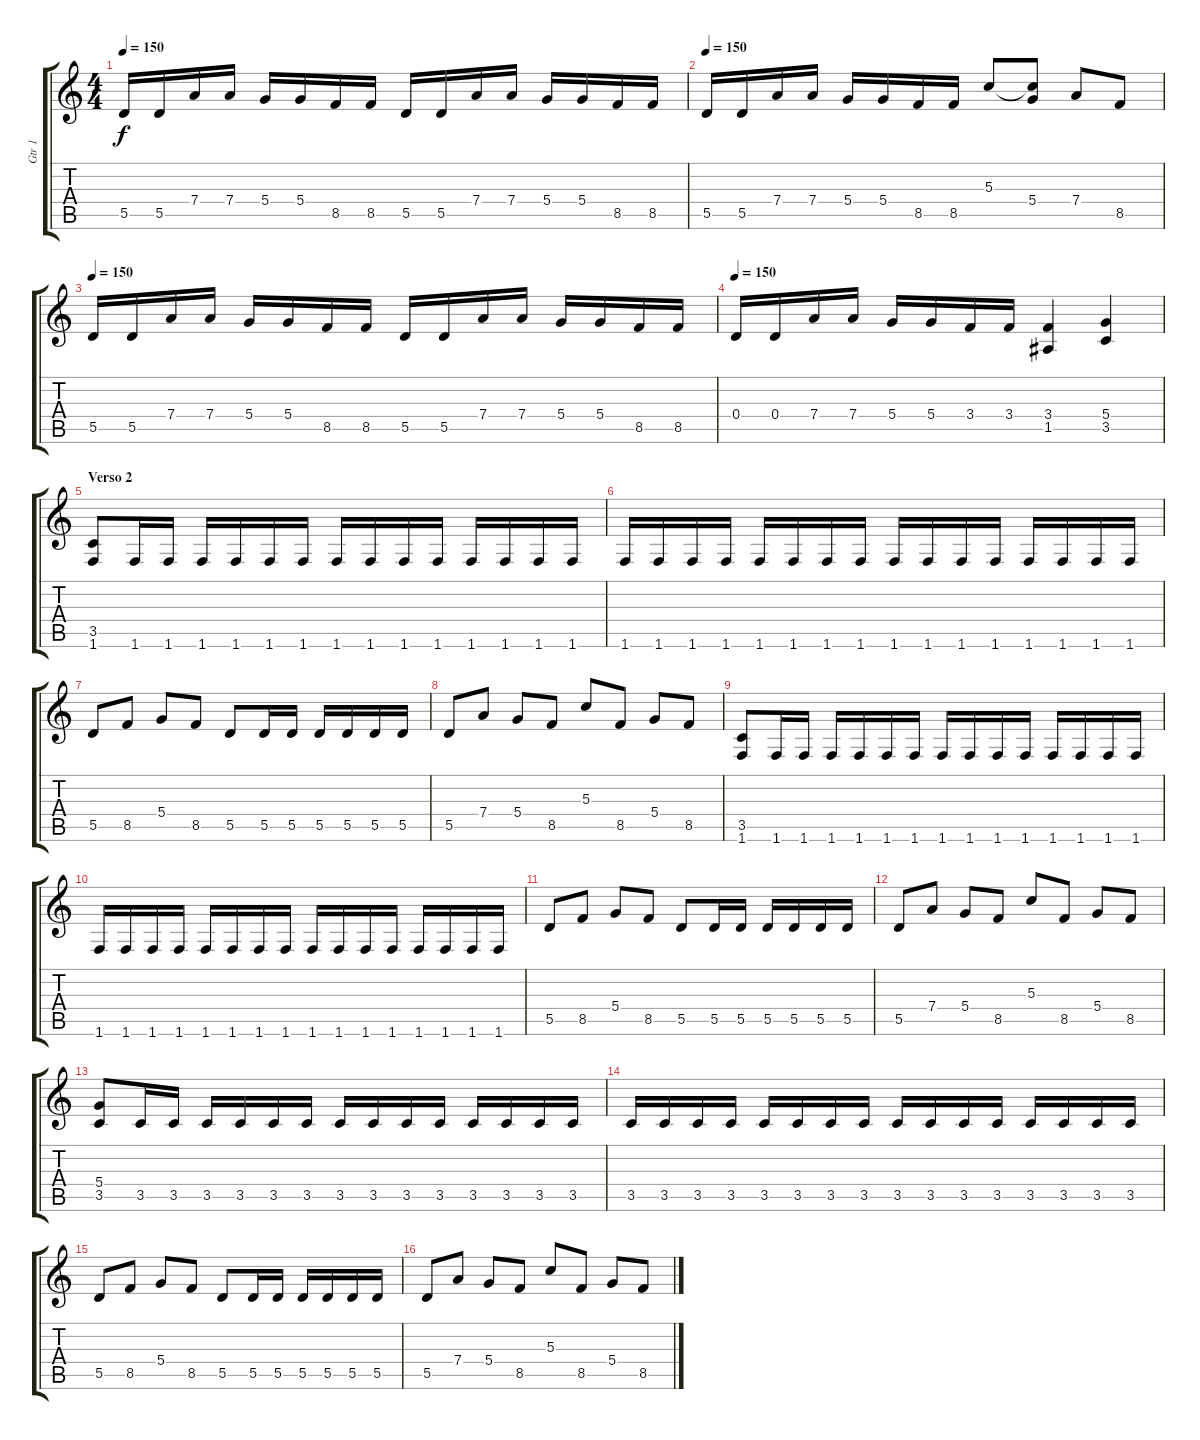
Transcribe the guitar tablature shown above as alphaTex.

\track ("Gtr 1" "Gtr 1") {instrument distortionguitar}
\staff {score tabs}
\tuning (E4 B3 G3 D3 A2 E2) {hide}
\ts (4 4)
\tempo 150
\clef g2
\ks c
5.5.16{dy f} 5.5.16 7.4.16 7.4.16 5.4.16 5.4.16 8.5.16 8.5.16 5.5.16 5.5.16 7.4.16 7.4.16 5.4.16 5.4.16 8.5.16 8.5.16 |
\tempo 150
5.5.16 5.5.16 7.4.16 7.4.16 5.4.16 5.4.16 8.5.16 8.5.16 5.3.8 (5.3{t} 5.4).8 7.4.8 8.5.8 |
\tempo 150
5.5.16 5.5.16 7.4.16 7.4.16 5.4.16 5.4.16 8.5.16 8.5.16 5.5.16 5.5.16 7.4.16 7.4.16 5.4.16 5.4.16 8.5.16 8.5.16 |
\tempo 150
0.4.16 0.4.16 7.4.16 7.4.16 5.4.16 5.4.16 3.4.16 3.4.16 (3.4 1.5).4 (5.4 3.5).4 |
\section ("" "Verso 2")
(3.5 1.6).8 1.6.16 1.6.16 1.6.16 1.6.16 1.6.16 1.6.16 1.6.16 1.6.16 1.6.16 1.6.16 1.6.16 1.6.16 1.6.16 1.6.16 |
1.6.16 1.6.16 1.6.16 1.6.16 1.6.16 1.6.16 1.6.16 1.6.16 1.6.16 1.6.16 1.6.16 1.6.16 1.6.16 1.6.16 1.6.16 1.6.16 |
5.5.8 8.5.8 5.4.8 8.5.8 5.5.8 5.5.16 5.5.16 5.5.16 5.5.16 5.5.16 5.5.16 |
5.5.8 7.4.8 5.4.8 8.5.8 5.3.8 8.5.8 5.4.8 8.5.8 |
(3.5 1.6).8 1.6.16 1.6.16 1.6.16 1.6.16 1.6.16 1.6.16 1.6.16 1.6.16 1.6.16 1.6.16 1.6.16 1.6.16 1.6.16 1.6.16 |
1.6.16 1.6.16 1.6.16 1.6.16 1.6.16 1.6.16 1.6.16 1.6.16 1.6.16 1.6.16 1.6.16 1.6.16 1.6.16 1.6.16 1.6.16 1.6.16 |
5.5.8 8.5.8 5.4.8 8.5.8 5.5.8 5.5.16 5.5.16 5.5.16 5.5.16 5.5.16 5.5.16 |
5.5.8 7.4.8 5.4.8 8.5.8 5.3.8 8.5.8 5.4.8 8.5.8 |
(5.4 3.5).8 3.5.16 3.5.16 3.5.16 3.5.16 3.5.16 3.5.16 3.5.16 3.5.16 3.5.16 3.5.16 3.5.16 3.5.16 3.5.16 3.5.16 |
3.5.16 3.5.16 3.5.16 3.5.16 3.5.16 3.5.16 3.5.16 3.5.16 3.5.16 3.5.16 3.5.16 3.5.16 3.5.16 3.5.16 3.5.16 3.5.16 |
5.5.8 8.5.8 5.4.8 8.5.8 5.5.8 5.5.16 5.5.16 5.5.16 5.5.16 5.5.16 5.5.16 |
5.5.8 7.4.8 5.4.8 8.5.8 5.3.8 8.5.8 5.4.8 8.5.8
